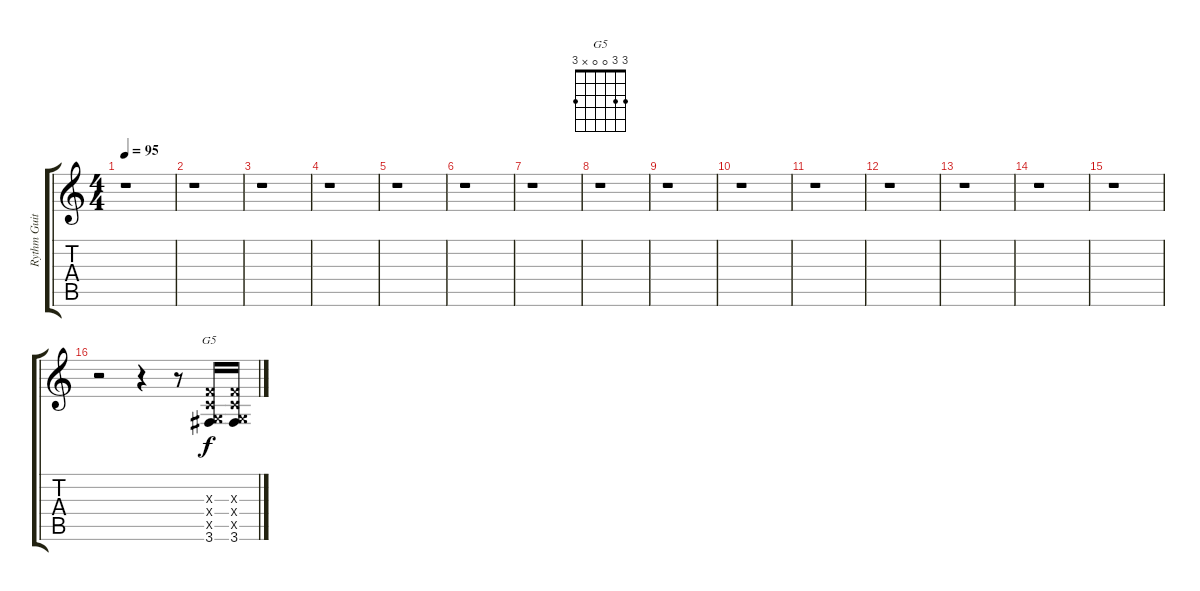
\track ("Rythm Guitar 1" "Rythm Guit") {instrument overdrivenguitar}
\staff {score tabs}
\tuning (Eb4 Bb3 Gb3 Db3 Ab2 Eb2) {hide}
\chord ("G5" 3 3 0 0 x 3)
\ts (4 4)
\tempo 95
\clef g2
\ks c
r.1{dy f instrument overdrivenguitar} |
r.1 |
r.1 |
r.1 |
r.1 |
r.1 |
r.1 |
r.1 |
r.1 |
r.1 |
r.1 |
r.1 |
r.1 |
r.1 |
r.1 |
r.2 r.4 r.8 (-1.3{x} -1.4{x} -1.5{x} 3.6).16{ch "G5"} (-1.3{x} -1.4{x} -1.5{x} 3.6).16
